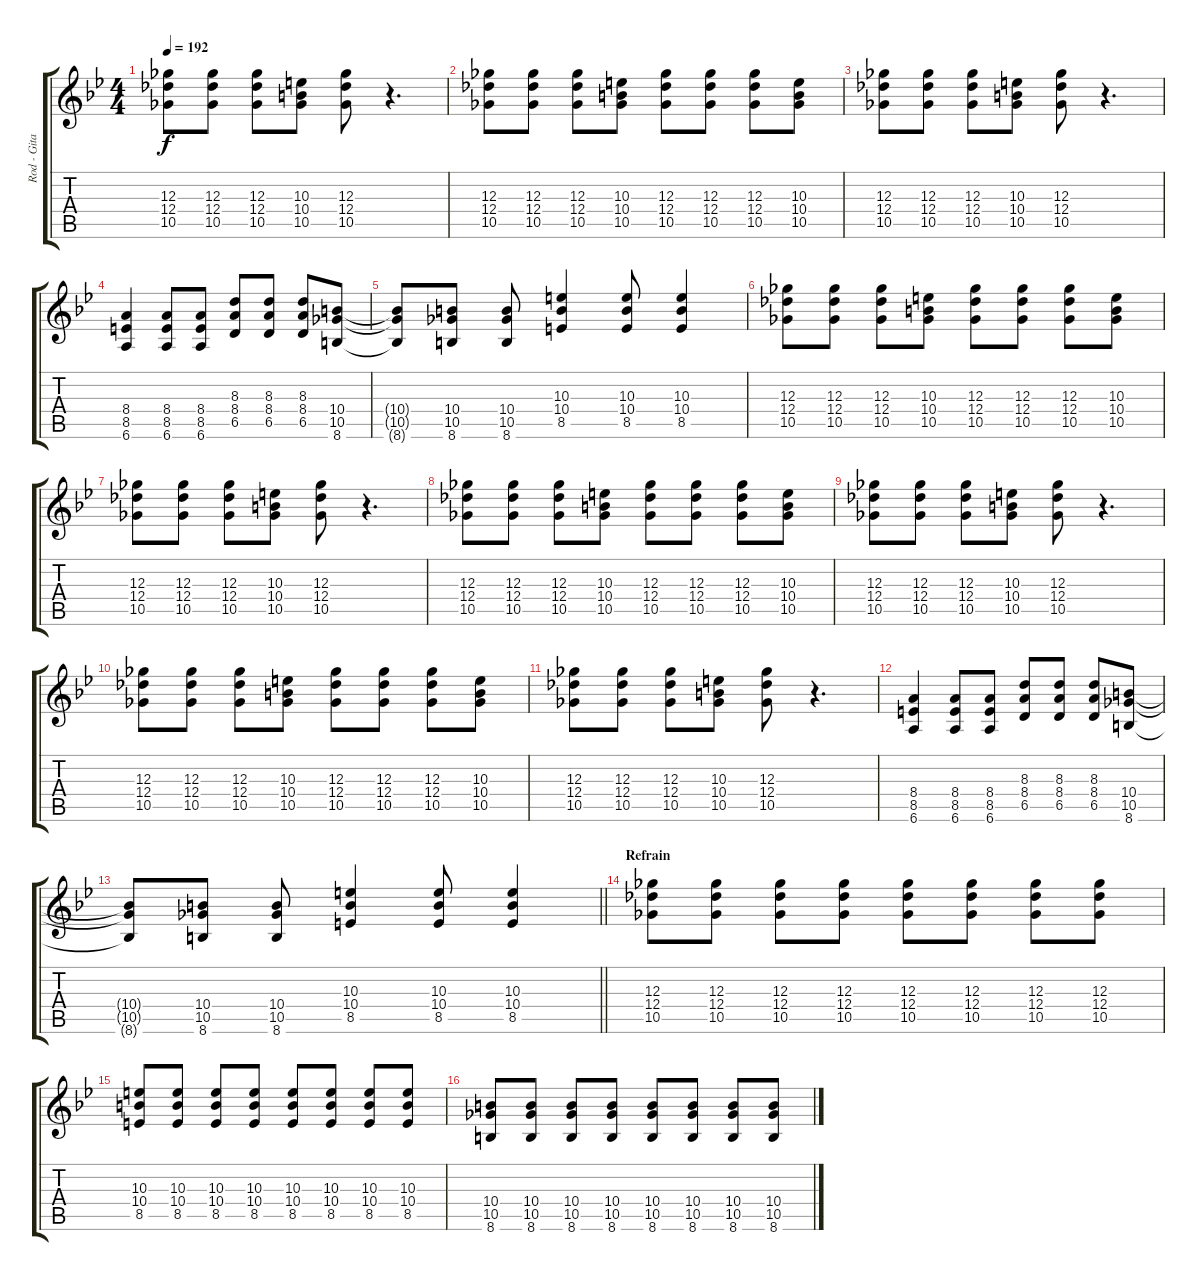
\track ("Rod - Gitarre" "Rod - Gita") {instrument overdrivenguitar}
\staff {score tabs}
\tuning (Eb4 Bb3 Gb3 Db3 Ab2 Eb2) {hide}
\ts (4 4)
\tempo 192
\clef g2
\ks bb
(12.3 12.4 10.5).8{dy f} (12.3 12.4 10.5).8 (12.3 12.4 10.5).8 (10.3 10.4 10.5).8 (12.3 12.4 10.5).8 r.4{d} |
(12.3 12.4 10.5).8 (12.3 12.4 10.5).8 (12.3 12.4 10.5).8 (10.3 10.4 10.5).8 (12.3 12.4 10.5).8 (12.3 12.4 10.5).8 (12.3 12.4 10.5).8 (10.3 10.4 10.5).8 |
(12.3 12.4 10.5).8 (12.3 12.4 10.5).8 (12.3 12.4 10.5).8 (10.3 10.4 10.5).8 (12.3 12.4 10.5).8 r.4{d} |
(8.4 8.5 6.6).4 (8.4 8.5 6.6).8 (8.4 8.5 6.6).8 (8.3 8.4 6.5).8 (8.3 8.4 6.5).8 (8.3 8.4 6.5).8 (10.4 10.5 8.6).8 |
(10.4{t} 10.5{t} 8.6{t}).8 (10.4 10.5 8.6).8 (10.4 10.5 8.6).8 (10.3 10.4 8.5).4 (10.3 10.4 8.5).8 (10.3 10.4 8.5).4 |
(12.3 12.4 10.5).8 (12.3 12.4 10.5).8 (12.3 12.4 10.5).8 (10.3 10.4 10.5).8 (12.3 12.4 10.5).8 (12.3 12.4 10.5).8 (12.3 12.4 10.5).8 (10.3 10.4 10.5).8 |
(12.3 12.4 10.5).8 (12.3 12.4 10.5).8 (12.3 12.4 10.5).8 (10.3 10.4 10.5).8 (12.3 12.4 10.5).8 r.4{d} |
(12.3 12.4 10.5).8 (12.3 12.4 10.5).8 (12.3 12.4 10.5).8 (10.3 10.4 10.5).8 (12.3 12.4 10.5).8 (12.3 12.4 10.5).8 (12.3 12.4 10.5).8 (10.3 10.4 10.5).8 |
(12.3 12.4 10.5).8 (12.3 12.4 10.5).8 (12.3 12.4 10.5).8 (10.3 10.4 10.5).8 (12.3 12.4 10.5).8 r.4{d} |
(12.3 12.4 10.5).8 (12.3 12.4 10.5).8 (12.3 12.4 10.5).8 (10.3 10.4 10.5).8 (12.3 12.4 10.5).8 (12.3 12.4 10.5).8 (12.3 12.4 10.5).8 (10.3 10.4 10.5).8 |
(12.3 12.4 10.5).8 (12.3 12.4 10.5).8 (12.3 12.4 10.5).8 (10.3 10.4 10.5).8 (12.3 12.4 10.5).8 r.4{d} |
(8.4 8.5 6.6).4 (8.4 8.5 6.6).8 (8.4 8.5 6.6).8 (8.3 8.4 6.5).8 (8.3 8.4 6.5).8 (8.3 8.4 6.5).8 (10.4 10.5 8.6).8 |
\barLineRight lightlight
(10.4{t} 10.5{t} 8.6{t}).8 (10.4 10.5 8.6).8 (10.4 10.5 8.6).8 (10.3 10.4 8.5).4 (10.3 10.4 8.5).8 (10.3 10.4 8.5).4 |
\section ("" "Refrain")
(12.3 12.4 10.5).8 (12.3 12.4 10.5).8 (12.3 12.4 10.5).8 (12.3 12.4 10.5).8 (12.3 12.4 10.5).8 (12.3 12.4 10.5).8 (12.3 12.4 10.5).8 (12.3 12.4 10.5).8 |
(10.3 10.4 8.5).8 (10.3 10.4 8.5).8 (10.3 10.4 8.5).8 (10.3 10.4 8.5).8 (10.3 10.4 8.5).8 (10.3 10.4 8.5).8 (10.3 10.4 8.5).8 (10.3 10.4 8.5).8 |
(10.4 10.5 8.6).8 (10.4 10.5 8.6).8 (10.4 10.5 8.6).8 (10.4 10.5 8.6).8 (10.4 10.5 8.6).8 (10.4 10.5 8.6).8 (10.4 10.5 8.6).8 (10.4 10.5 8.6).8
